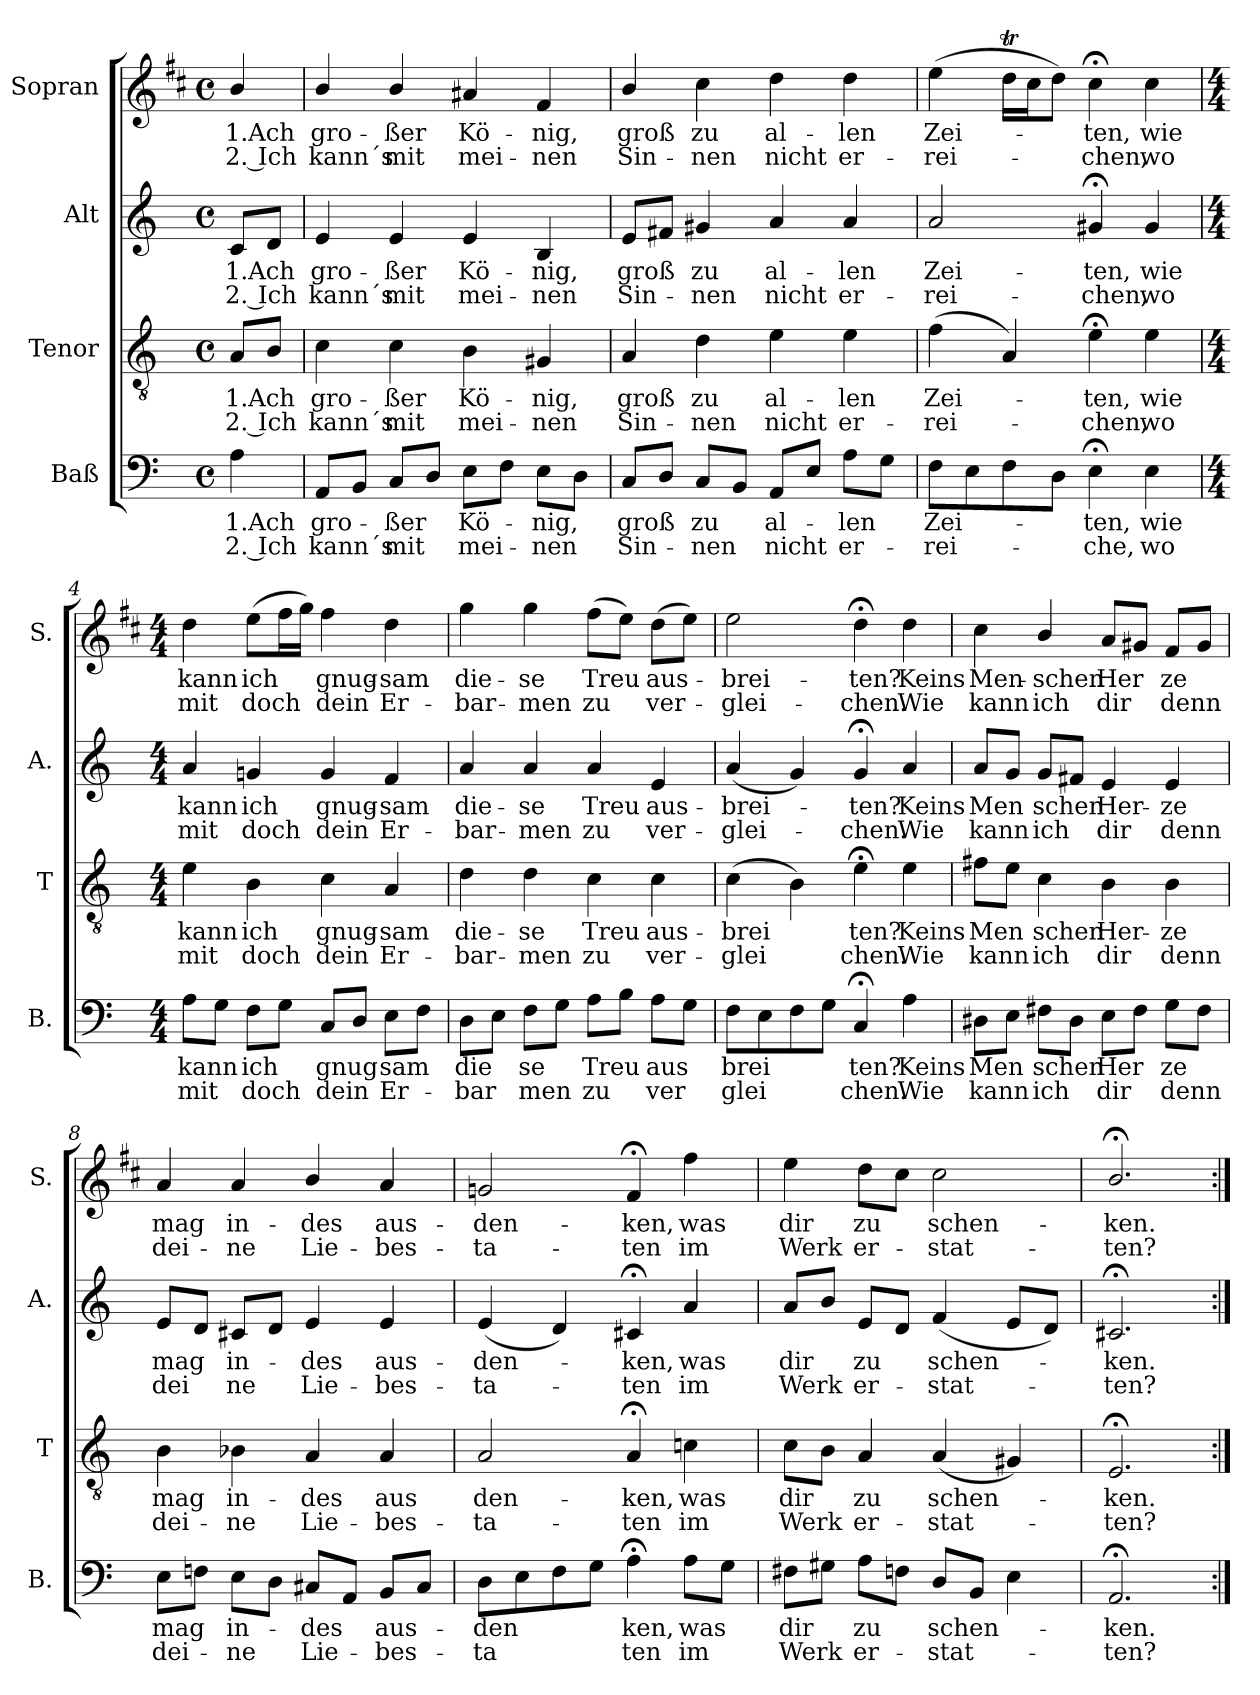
**kern	**text	**text	**kern	**text	**text	**kern	**text	**text	**kern	**text	**text
*part4	*part4	*part4	*part3	*part3	*part3	*part2	*part2	*part2	*part1	*part1	*part1
*staff4	*staff4	*staff4	*staff3	*staff3	*staff3	*staff2	*staff2	*staff2	*staff1	*staff1	*staff1
*I"Baß	*	*	*I"Tenor	*	*	*I"Alt	*	*	*I"Sopran	*	*
*I'B.	*	*	*I'T	*	*	*I'A.	*	*	*I'S.	*	*
*clefF4	*	*	*clefGv2	*	*	*clefG2	*	*	*clefG2	*	*
*	*	*	*	*	*	*	*	*	*ITrd1c2	*	*
*k[]	*	*	*k[]	*	*	*k[]	*	*	*k[]	*	*
*M4/4	*	*	*M4/4	*	*	*M4/4	*	*	*M4/4	*	*
*met(c)	*	*	*met(c)	*	*	*met(c)	*	*	*met(c)	*	*
=	=	=	=	=	=	=	=	=	=	=	=
!	!LO:LY:b	!LO:LY:b	!	!LO:LY:b	!LO:LY:b	!	!LO:LY:b	!LO:LY:b	!	!LO:LY:b	!LO:LY:b
4A\	1.Ach	2. Ich	8A/L	1.Ach	2. Ich	8c/L	1.Ach	2. Ich	4a/	1.Ach	2. Ich
.	.	.	8B/J	.	.	8d/J	.	.	.	.	.
=1	=1	=1	=1	=1	=1	=1	=1	=1	=1	=1	=1
!	!LO:LY:b	!LO:LY:b	!	!LO:LY:b	!LO:LY:b	!	!LO:LY:b	!LO:LY:b	!	!LO:LY:b	!LO:LY:b
8AA/L	gro-	-kann´s	4c\	gro-	-kann´s	4e/	gro-	-kann´s	4a/	gro-	-kann´s
8BB/J	.	.	.	.	.	.	.	.	.	.	.
!	!LO:LY:b	!LO:LY:b	!	!LO:LY:b	!LO:LY:b	!	!LO:LY:b	!LO:LY:b	!	!LO:LY:b	!LO:LY:b
8C/L	ßer	mit	4c\	ßer	mit	4e/	ßer	mit	4a/	ßer	mit
8D/J	.	.	.	.	.	.	.	.	.	.	.
!	!LO:LY:b	!LO:LY:b	!	!LO:LY:b	!LO:LY:b	!	!LO:LY:b	!LO:LY:b	!	!LO:LY:b	!LO:LY:b
8E\L	Kö-	-mei-	4B\	Kö-	-mei-	4e/	Kö-	-mei-	4g#X/	Kö-	-mei-
8F\J	.	.	.	.	.	.	.	.	.	.	.
!	!LO:LY:b	!LO:LY:b	!	!LO:LY:b	!LO:LY:b	!	!LO:LY:b	!LO:LY:b	!	!LO:LY:b	!LO:LY:b
8E\L	-nig,	nen	4G#X/	-nig,	nen	4B/	-nig,	nen	4e/	-nig,	nen
8D\J	.	.	.	.	.	.	.	.	.	.	.
=2	=2	=2	=2	=2	=2	=2	=2	=2	=2	=2	=2
!	!LO:LY:b	!LO:LY:b	!	!LO:LY:b	!LO:LY:b	!	!LO:LY:b	!LO:LY:b	!	!LO:LY:b	!LO:LY:b
8C/L	groß	Sin-	4A/	groß	Sin-	8e/L	groß	Sin-	4a/	groß	Sin-
8D/J	.	.	.	.	.	8f#X/J	.	.	.	.	.
!	!LO:LY:b	!LO:LY:b	!	!LO:LY:b	!LO:LY:b	!	!LO:LY:b	!LO:LY:b	!	!LO:LY:b	!LO:LY:b
8C/L	-zu	nen	4d\	-zu	nen	4g#X/	-zu	nen	4b\	-zu	nen
8BB/J	.	.	.	.	.	.	.	.	.	.	.
!	!LO:LY:b	!LO:LY:b	!	!LO:LY:b	!LO:LY:b	!	!LO:LY:b	!LO:LY:b	!	!LO:LY:b	!LO:LY:b
8AA/L	al-	-nicht	4e\	al-	-nicht	4a/	al-	-nicht	4cc\	al-	-nicht
8E/J	.	.	.	.	.	.	.	.	.	.	.
!	!LO:LY:b	!LO:LY:b	!	!LO:LY:b	!LO:LY:b	!	!LO:LY:b	!LO:LY:b	!	!LO:LY:b	!LO:LY:b
8A\L	len	er-	4e\	len	er-	4a/	len	er-	4cc\	len	er-
8G\J	.	.	.	.	.	.	.	.	.	.	.
=3	=3	=3	=3	=3	=3	=3	=3	=3	=3	=3	=3
!	!LO:LY:b	!LO:LY:b	!	!LO:LY:b	!LO:LY:b	!	!LO:LY:b	!LO:LY:b	!	!LO:LY:b	!LO:LY:b
8F\L	-Zei-	-rei-	(>4f\	-Zei-	-rei-	2a/	-Zei-	-rei-	(>4dd\	-Zei-	-rei-
8E\	.	.	.	.	.	.	.	.	.	.	.
8F\	.	.	4A/)	.	.	.	.	.	16ccT\LL	.	.
.	.	.	.	.	.	.	.	.	16b\J	.	.
8D\J	.	.	.	.	.	.	.	.	8cc\J)	.	.
!	!LO:LY:b	!LO:LY:b	!	!LO:LY:b	!LO:LY:b	!	!LO:LY:b	!LO:LY:b	!	!LO:LY:b	!LO:LY:b
4E;<\	-ten,	che,	4e;<\	-ten,	chen,	4g#X;</	-ten,	chen,	4b;<\	-ten,	chen,
!	!LO:LY:b	!LO:LY:b	!	!LO:LY:b	!LO:LY:b	!	!LO:LY:b	!LO:LY:b	!	!LO:LY:b	!LO:LY:b
4E\	wie	wo	4e\	wie	wo	4g#/	wie	wo	4b\	wie	wo
!!LO:LB:g=z
=4	=4	=4	=4	=4	=4	=4	=4	=4	=4	=4	=4
*M4/4	*	*	*M4/4	*	*	*M4/4	*	*	*M4/4	*	*
!	!LO:LY:b	!LO:LY:b	!	!LO:LY:b	!LO:LY:b	!	!LO:LY:b	!LO:LY:b	!	!LO:LY:b	!LO:LY:b
8A\L	kann	mit	4e\	kann	mit	4a/	kann	mit	4cc\	kann	mit
8G\J	.	.	.	.	.	.	.	.	.	.	.
!	!LO:LY:b	!LO:LY:b	!	!LO:LY:b	!LO:LY:b	!	!LO:LY:b	!LO:LY:b	!	!LO:LY:b	!LO:LY:b
8F\L	ich	doch	4B\	ich	doch	4gni/	ich	doch	(>8dd\L	ich	doch
8G\J	.	.	.	.	.	.	.	.	16ee\L	.	.
.	.	.	.	.	.	.	.	.	16ff\JJ)	.	.
!	!LO:LY:b	!LO:LY:b	!	!LO:LY:b	!LO:LY:b	!	!LO:LY:b	!LO:LY:b	!	!LO:LY:b	!LO:LY:b
8C/L	gnug	dein	4c\	gnug-	-dein	4g/	gnug-	-dein	4ee\	gnug-	-dein
8D/J	.	.	.	.	.	.	.	.	.	.	.
!	!LO:LY:b	!LO:LY:b	!	!LO:LY:b	!LO:LY:b	!	!LO:LY:b	!LO:LY:b	!	!LO:LY:b	!LO:LY:b
8E\L	sam	Er-	4A/	sam	Er-	4f/	sam	Er-	4cc\	sam	Er-
8F\J	.	.	.	.	.	.	.	.	.	.	.
=5	=5	=5	=5	=5	=5	=5	=5	=5	=5	=5	=5
!	!LO:LY:b	!LO:LY:b	!	!LO:LY:b	!LO:LY:b	!	!LO:LY:b	!LO:LY:b	!	!LO:LY:b	!LO:LY:b
8D\L	-die	bar	4d\	-die-	-bar-	4a/	-die-	-bar-	4ff\	-die-	-bar-
8E\J	.	.	.	.	.	.	.	.	.	.	.
!	!LO:LY:b	!LO:LY:b	!	!LO:LY:b	!LO:LY:b	!	!LO:LY:b	!LO:LY:b	!	!LO:LY:b	!LO:LY:b
8F\L	se	men	4d\	-se	men	4a/	-se	men	4ff\	-se	men
8G\J	.	.	.	.	.	.	.	.	.	.	.
!	!LO:LY:b	!LO:LY:b	!	!LO:LY:b	!LO:LY:b	!	!LO:LY:b	!LO:LY:b	!	!LO:LY:b	!LO:LY:b
8A\L	Treu	zu	4c\	Treu	zu	4a/	Treu	zu	(>8ee\L	Treu	zu
8B\J	.	.	.	.	.	.	.	.	8dd\J)	.	.
!	!LO:LY:b	!LO:LY:b	!	!LO:LY:b	!LO:LY:b	!	!LO:LY:b	!LO:LY:b	!	!LO:LY:b	!LO:LY:b
8A\L	aus	ver	4c\	aus-	-ver-	4e/	aus-	-ver-	(>8cc\L	aus-	-ver-
8G\J	.	.	.	.	.	.	.	.	8dd\J)	.	.
=6	=6	=6	=6	=6	=6	=6	=6	=6	=6	=6	=6
!	!LO:LY:b	!LO:LY:b	!	!LO:LY:b	!LO:LY:b	!	!LO:LY:b	!LO:LY:b	!	!LO:LY:b	!LO:LY:b
8F\L	brei	glei	(>4c\	-brei	glei	(<4a/	-brei-	-glei-	2dd\	-brei-	-glei-
8E\	.	.	.	.	.	.	.	.	.	.	.
8F\	.	.	4B\)	.	.	4g/)	.	.	.	.	.
8G\J	.	.	.	.	.	.	.	.	.	.	.
!	!LO:LY:b	!LO:LY:b	!	!LO:LY:b	!LO:LY:b	!	!LO:LY:b	!LO:LY:b	!	!LO:LY:b	!LO:LY:b
4C;</	ten?	chen.	4e;<\	ten?	chen.	4g;</	-ten?	chen.	4cc;<\	-ten?	chen.
!	!LO:LY:b	!LO:LY:b	!	!LO:LY:b	!LO:LY:b	!	!LO:LY:b	!LO:LY:b	!	!LO:LY:b	!LO:LY:b
4A\	Keins	Wie	4e\	Keins	Wie	4a/	Keins	Wie	4cc\	Keins	Wie
=7	=7	=7	=7	=7	=7	=7	=7	=7	=7	=7	=7
!	!LO:LY:b	!LO:LY:b	!	!LO:LY:b	!LO:LY:b	!	!LO:LY:b	!LO:LY:b	!	!LO:LY:b	!LO:LY:b
8D#X\L	Men	kann	8f#X\L	Men	kann	8a/L	Men	kann	4b\	Men-	-kann
8E\J	.	.	8e\J	.	.	8g/J	.	.	.	.	.
!	!LO:LY:b	!LO:LY:b	!	!LO:LY:b	!LO:LY:b	!	!LO:LY:b	!LO:LY:b	!	!LO:LY:b	!LO:LY:b
8F#X\L	schen	ich	4c\	schen	ich	8g/L	schen	ich	4a/	schen	ich
8D#\J	.	.	.	.	.	8f#X/J	.	.	.	.	.
!	!LO:LY:b	!LO:LY:b	!	!LO:LY:b	!LO:LY:b	!	!LO:LY:b	!LO:LY:b	!	!LO:LY:b	!LO:LY:b
8E\L	Her	dir	4B\	Her-	-dir	4e/	Her-	-dir	8g/L	Her	dir
8F#\J	.	.	.	.	.	.	.	.	8f#X/J	.	.
!	!LO:LY:b	!LO:LY:b	!	!LO:LY:b	!LO:LY:b	!	!LO:LY:b	!LO:LY:b	!	!LO:LY:b	!LO:LY:b
8G\L	ze	denn	4B\	ze	denn	4e/	ze	denn	8e/L	ze	denn
8F#\J	.	.	.	.	.	.	.	.	8f#/J	.	.
!!LO:PB:g=z
=8	=8	=8	=8	=8	=8	=8	=8	=8	=8	=8	=8
!	!LO:LY:b	!LO:LY:b	!	!LO:LY:b	!LO:LY:b	!	!LO:LY:b	!LO:LY:b	!	!LO:LY:b	!LO:LY:b
8E\L	mag	dei-	4B\	mag	dei-	8e/L	mag	dei	4g/	mag	dei-
8Fni\J	.	.	.	.	.	8d/J	.	.	.	.	.
!	!LO:LY:b	!LO:LY:b	!	!LO:LY:b	!LO:LY:b	!	!LO:LY:b	!LO:LY:b	!	!LO:LY:b	!LO:LY:b
8E\L	-in-	-ne	4B-X\	-in-	-ne	8c#X/L	in-	-ne	4g/	-in-	-ne
8D\J	.	.	.	.	.	8d/J	.	.	.	.	.
!	!LO:LY:b	!LO:LY:b	!	!LO:LY:b	!LO:LY:b	!	!LO:LY:b	!LO:LY:b	!	!LO:LY:b	!LO:LY:b
8C#X/L	des	Lie-	4A/	des	Lie-	4e/	des	Lie-	4a/	des	Lie-
8AA/J	.	.	.	.	.	.	.	.	.	.	.
!	!LO:LY:b	!LO:LY:b	!	!LO:LY:b	!LO:LY:b	!	!LO:LY:b	!LO:LY:b	!	!LO:LY:b	!LO:LY:b
8BB/L	-aus-	-bes-	4A/	-aus	bes-	4e/	-aus-	-bes-	4g/	-aus-	-bes-
8C#/J	.	.	.	.	.	.	.	.	.	.	.
=9	=9	=9	=9	=9	=9	=9	=9	=9	=9	=9	=9
!	!LO:LY:b	!LO:LY:b	!	!LO:LY:b	!LO:LY:b	!	!LO:LY:b	!LO:LY:b	!	!LO:LY:b	!LO:LY:b
8D\L	-den	ta	2A/	-den-	-ta-	(<4e/	-den-	-ta-	2fni/	-den-	-ta-
8E\	.	.	.	.	.	.	.	.	.	.	.
8F\	.	.	.	.	.	4d/)	.	.	.	.	.
8G\J	.	.	.	.	.	.	.	.	.	.	.
!	!LO:LY:b	!LO:LY:b	!	!LO:LY:b	!LO:LY:b	!	!LO:LY:b	!LO:LY:b	!	!LO:LY:b	!LO:LY:b
4A;<\	ken,	ten	4A;</	-ken,	ten	4c#X;</	-ken,	ten	4e;</	-ken,	ten
!	!LO:LY:b	!LO:LY:b	!	!LO:LY:b	!LO:LY:b	!	!LO:LY:b	!LO:LY:b	!	!LO:LY:b	!LO:LY:b
8A\L	was	im	4cni\	was	im	4a/	was	im	4ee\	was	im
8G\J	.	.	.	.	.	.	.	.	.	.	.
=10	=10	=10	=10	=10	=10	=10	=10	=10	=10	=10	=10
!	!LO:LY:b	!LO:LY:b	!	!LO:LY:b	!LO:LY:b	!	!LO:LY:b	!LO:LY:b	!	!LO:LY:b	!LO:LY:b
8F#X\L	dir	Werk	8c\L	dir	Werk	8a/L	dir	Werk	4dd\	dir	Werk
8G#X\J	.	.	8B\J	.	.	8b/J	.	.	.	.	.
!	!LO:LY:b	!LO:LY:b	!	!LO:LY:b	!LO:LY:b	!	!LO:LY:b	!LO:LY:b	!	!LO:LY:b	!LO:LY:b
8A\L	zu	er-	4A/	zu	er-	8e/L	zu	er-	8cc\L	zu	er-
8Fn\J	.	.	.	.	.	8d/J	.	.	8b\J	.	.
!	!LO:LY:b	!LO:LY:b	!	!LO:LY:b	!LO:LY:b	!	!LO:LY:b	!LO:LY:b	!	!LO:LY:b	!LO:LY:b
8D/L	-schen-	-stat-	(<4A/	-schen-	-stat-	(<4f/	-schen-	-stat-	2b\	-schen-	-stat-
8BB/J	.	.	.	.	.	.	.	.	.	.	.
4E\	.	.	4G#X/)	.	.	8e/L	.	.	.	.	.
.	.	.	.	.	.	8d/J)	.	.	.	.	.
=11	=11	=11	=11	=11	=11	=11	=11	=11	=11	=11	=11
!	!LO:LY:b	!LO:LY:b	!	!LO:LY:b	!LO:LY:b	!	!LO:LY:b	!LO:LY:b	!	!LO:LY:b	!LO:LY:b
2.AA;</	-ken.	ten?	2.E;</	-ken.	ten?	2.c#X;</	-ken.	ten?	2.a;</	-ken.	ten?
=:|!	=:|!	=:|!	=:|!	=:|!	=:|!	=:|!	=:|!	=:|!	=:|!	=:|!	=:|!
*-	*-	*-	*-	*-	*-	*-	*-	*-	*-	*-	*-
